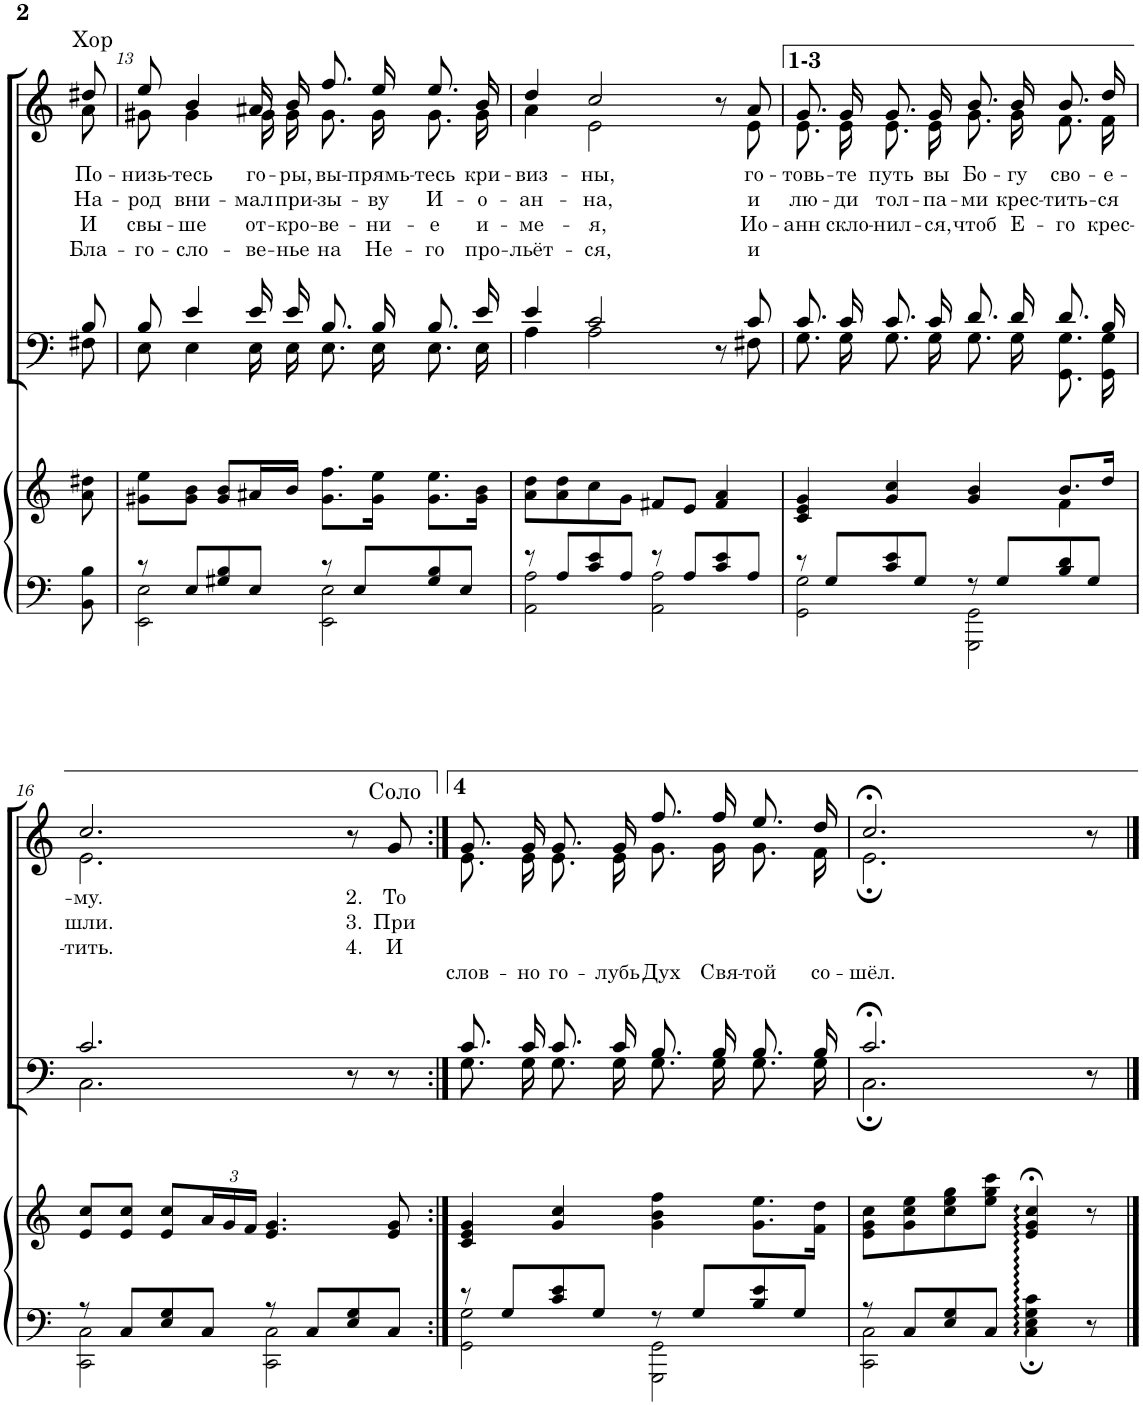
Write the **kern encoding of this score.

**kern	**kern	**kern	**kern	**text	**text	**text	**text	**kern
*part4	*part4	*part3	*part2	*part2	*part2	*part2	*part2	*part1
*staff5	*staff4	*staff3	*staff2	*staff2	*staff2	*staff2	*staff2	*staff1
*I"Фортепиано	*	*I"T.B.	*I"S.A.	*	*	*	*	*I"Тенор
!!LO:PB:g=z
*clefF4	*clefG2	*clefF4	*clefG2	*	*	*	*	*clefGv2
*k[]	*k[]	*k[]	*k[]	*	*	*	*	*k[]
*M4/4	*M4/4	*M4/4	*M4/4	*	*	*	*	*M4/4
*met(c)	*met(c)	*met(c)	*met(c)	*	*	*	*	*met(c)
=12X1	=12X1	=12X1	=12X1	=12X1	=12X1	=12X1	=12X1	=12X1
*	*	*^	*	*	*	*	*	*
!	!	!	!	!LO:TX:a:t=Хор	!	!	!	!	!
!	!	!	!	!	!LO:LY:b	!LO:LY:b	!LO:LY:b	!LO:LY:b	!
*	*	*	*	*^	*	*	*	*	*
8BB\ 8B\	8a\ 8dd#X\	8B/	8F#X\	8dd#X/	8a\	По-	На-	И	Бла-	8r
=13	=13	=13	=13	=13	=13	=13	=13	=13	=13	=13
*^	*	*	*	*	*	*	*	*	*	*
!	!	!	!	!	!	!	!LO:LY:b	!LO:LY:b	!LO:LY:b	!LO:LY:b	!
8r	2EE\ 2E\	8g#X\ 8ee\L	8B/	8E\	8ee/	8g#X\	-низь-	-род	свы-	-го-	1r
!	!	!	!	!	!	!	!LO:LY:b	!LO:LY:b	!LO:LY:b	!LO:LY:b	!
8E/L	.	8g#\ 8b\J	4e/	4E\	4b/	4g#\	-тесь	вни-	-ше	-сло-	.
8G#X/ 8B/	.	8g#/ 8b/L	.	.	.	.	.	.	.	.	.
!	!	!	!	!	!	!	!LO:LY:b	!LO:LY:b	!LO:LY:b	!LO:LY:b	!
8E/J	.	16a#X/L	16e/LL	16E\LL	16a#X/LL	16g#\LL	го-	-мал	от-	-ве-	.
!	!	!	!	!	!	!	!LO:LY:b	!LO:LY:b	!LO:LY:b	!LO:LY:b	!
.	.	16b/JJ	16e/JJ	16E\JJ	16b/JJ	16g#\JJ	-ры,	при-	-кро-	-нье	.
!	!	!	!	!	!	!	!LO:LY:b	!LO:LY:b	!LO:LY:b	!LO:LY:b	!
8r	2EE\ 2E\	8.g#\ 8.ff\L	8.B/L	8.E\L	8.ff/L	8.g#\L	вы-	-зы-	-ве-	на	.
8E/L	.	.	.	.	.	.	.	.	.	.	.
!	!	!	!	!	!	!	!LO:LY:b	!LO:LY:b	!LO:LY:b	!LO:LY:b	!
.	.	16g#\ 16ee\Jk	16B/Jk	16E\Jk	16ee/Jk	16g#\Jk	-прямь-	-ву	-ни-	Не-	.
!	!	!	!	!	!	!	!LO:LY:b	!LO:LY:b	!LO:LY:b	!LO:LY:b	!
8G#/ 8B/	.	8.g#\ 8.ee\L	8.B/L	8.E\L	8.ee/L	8.g#\L	-тесь	И-	-е	-го	.
8E/J	.	.	.	.	.	.	.	.	.	.	.
!	!	!	!	!	!	!	!LO:LY:b	!LO:LY:b	!LO:LY:b	!LO:LY:b	!
.	.	16g#\ 16b\Jk	16e/Jk	16E\Jk	16b/Jk	16g#\Jk	кри-	-о-	и-	про-	.
=14	=14	=14	=14	=14	=14	=14	=14	=14	=14	=14	=14
!	!	!	!	!	!	!	!LO:LY:b	!LO:LY:b	!LO:LY:b	!LO:LY:b	!
8r	2AA\ 2A\	8a\ 8dd\L	4e/	4A\	4dd/	4a\	-виз-	-ан-	-ме-	-льёт-	1r
8A/L	.	8a\ 8dd\	.	.	.	.	.	.	.	.	.
!	!	!	!	!	!	!	!LO:LY:b	!LO:LY:b	!LO:LY:b	!LO:LY:b	!
8c/ 8e/	.	8cc\	2c/	2A\	2cc/	2e\	-ны,	-на,	-я,	-ся,	.
8A/J	.	8g\J	.	.	.	.	.	.	.	.	.
8r	2AA\ 2A\	8f#X/L	.	.	.	.	.	.	.	.	.
8A/L	.	8e/J	.	.	.	.	.	.	.	.	.
8c/ 8e/	.	4f#/ 4a/	8r	8ryy	8r	8ryy	.	.	.	.	.
!	!	!	!	!	!	!	!LO:LY:b	!LO:LY:b	!LO:LY:b	!LO:LY:b	!
8A/J	.	.	8c/	8F#X\	8a/	8e\	го-	и	Ио-	и	.
=15	=15	=15	=15	=15	=15	=15	=15	=15	=15	=15	=15
*	*	*^	*	*	*	*	*	*	*	*	*
!	!	!	!	!	!	!	!	!LO:LY:b	!LO:LY:b	!LO:LY:b	!	!
8r	2GG\ 2G\	4c/ 4e/ 4g/	2.ryy	8.c/L	8.G\L	8.g/L	8.e\L	-товь-	лю-	-анн	.	1r
8G/L	.	.	.	.	.	.	.	.	.	.	.	.
!	!	!	!	!	!	!	!	!LO:LY:b	!LO:LY:b	!LO:LY:b	!	!
.	.	.	.	16c/Jk	16G\Jk	16g/Jk	16e\Jk	-те	-ди	скло-	.	.
!	!	!	!	!	!	!	!	!LO:LY:b	!LO:LY:b	!LO:LY:b	!	!
8c/ 8e/	.	4g/ 4cc/	.	8.c/L	8.G\L	8.g/L	8.e\L	путь	тол-	-нил-	.	.
8G/J	.	.	.	.	.	.	.	.	.	.	.	.
!	!	!	!	!	!	!	!	!LO:LY:b	!LO:LY:b	!LO:LY:b	!	!
.	.	.	.	16c/Jk	16G\Jk	16g/Jk	16e\Jk	вы	-па-	-ся,	.	.
!	!	!	!	!	!	!	!	!LO:LY:b	!LO:LY:b	!LO:LY:b	!	!
8r	2GGG\ 2GG\	4g/ 4b/	.	8.d/L	8.G\L	8.b/L	8.g\L	Бо-	-ми	чтоб	.	.
8G/L	.	.	.	.	.	.	.	.	.	.	.	.
!	!	!	!	!	!	!	!	!LO:LY:b	!LO:LY:b	!LO:LY:b	!	!
.	.	.	.	16d/Jk	16G\Jk	16b/Jk	16g\Jk	-гу	крес-	Е-	.	.
!	!	!	!	!	!	!	!	!LO:LY:b	!LO:LY:b	!LO:LY:b	!	!
8B/ 8d/	.	8.b/L	4f\	8.d/L	8.GG/ 8.G/L	8.b/L	8.f\L	сво-	-тить-	-го	.	.
8G/J	.	.	.	.	.	.	.	.	.	.	.	.
!	!	!	!	!	!	!	!	!LO:LY:b	!LO:LY:b	!LO:LY:b	!	!
.	.	16dd/Jk	.	16B/Jk	16GG/ 16G/Jk	16dd/Jk	16f\Jk	-е-	-ся	крес-	.	.
*	*	*v	*v	*	*	*	*	*	*	*	*	*
!!LO:LB:g=z
=16	=16	=16	=16	=16	=16	=16	=16	=16	=16	=16	=16
!	!	!	!	!	!	!	!LO:LY:b	!LO:LY:b	!LO:LY:b	!	!
8r	2CC\ 2C\	8e/ 8cc/L	2.c/	2.C\	2.cc/	2.e\	-му.	шли.	-тить.	.	1r
8C/L	.	8e/ 8cc/J	.	.	.	.	.	.	.	.	.
8E/ 8G/	.	8e/ 8cc/L	.	.	.	.	.	.	.	.	.
*	*	*Xbrackettup	*	*	*	*	*	*	*	*	*
8C/J	.	24a/L	.	.	.	.	.	.	.	.	.
.	.	24g/	.	.	.	.	.	.	.	.	.
.	.	24f/JJ	.	.	.	.	.	.	.	.	.
8r	2CC\ 2C\	4.e/ 4.g/	.	.	.	.	.	.	.	.	.
8C/L	.	.	.	.	.	.	.	.	.	.	.
!	!	!	!	!	!	!	!LO:LY:b	!LO:LY:b	!LO:LY:b	!	!
8E/ 8G/	.	.	8r	8ryy	8r	8ryy	2.	3.	4.	.	.
!	!	!	!	!	!LO:TX:a:t=Соло	!	!	!	!	!	!
!	!	!	!	!	!	!	!LO:LY:b	!LO:LY:b	!LO:LY:b	!	!
8C/J	.	8e/ 8g/	8r	8ryy	8g/	8ryy	То	При	И	.	.
=17:|!	=17:|!	=17:|!	=17:|!	=17:|!	=17:|!	=17:|!	=17:|!	=17:|!	=17:|!	=17:|!	=17:|!
!	!	!	!	!	!	!	!	!	!	!LO:LY:b	!
8r	2GG\ 2G\	4c/ 4e/ 4g/	8.c/L	8.G\L	8.g/L	8.e\L	.	.	.	слов-	1r
8G/L	.	.	.	.	.	.	.	.	.	.	.
!	!	!	!	!	!	!	!	!	!	!LO:LY:b	!
.	.	.	16c/Jk	16G\Jk	16g/Jk	16e\Jk	.	.	.	-но	.
!	!	!	!	!	!	!	!	!	!	!LO:LY:b	!
8c/ 8e/	.	4g/ 4cc/	8.c/L	8.G\L	8.g/L	8.e\L	.	.	.	го-	.
8G/J	.	.	.	.	.	.	.	.	.	.	.
!	!	!	!	!	!	!	!	!	!	!LO:LY:b	!
.	.	.	16c/Jk	16G\Jk	16g/Jk	16e\Jk	.	.	.	-лубь	.
!	!	!	!	!	!	!	!	!	!	!LO:LY:b	!
8r	2GGG\ 2GG\	4g\ 4b\ 4ff\	8.B/L	8.G\L	8.ff/L	8.g\L	.	.	.	Дух	.
8G/L	.	.	.	.	.	.	.	.	.	.	.
!	!	!	!	!	!	!	!	!	!	!LO:LY:b	!
.	.	.	16B/Jk	16G\Jk	16ff/Jk	16g\Jk	.	.	.	Свя-	.
!	!	!	!	!	!	!	!	!	!	!LO:LY:b	!
8B/ 8e/	.	8.g\ 8.ee\L	8.B/L	8.G\L	8.ee/L	8.g\L	.	.	.	-той	.
8G/J	.	.	.	.	.	.	.	.	.	.	.
!	!	!	!	!	!	!	!	!	!	!LO:LY:b	!
.	.	16f\ 16dd\Jk	16B/Jk	16G\Jk	16dd/Jk	16f\Jk	.	.	.	со-	.
=18	=18	=18	=18	=18	=18	=18	=18	=18	=18	=18	=18
!	!	!	!	!	!	!	!	!	!	!LO:LY:b	!
8r	2CC\ 2C\	8e\ 8g\ 8cc\L	2.c;</	2.C;\	2.cc;</	2.e;\	.	.	.	-шёл.	1r
8C/L	.	8g\ 8cc\ 8ee\	.	.	.	.	.	.	.	.	.
8E/ 8G/	.	8cc\ 8ee\ 8gg\	.	.	.	.	.	.	.	.	.
8C/J	.	8ee\ 8gg\ 8ccc\J	.	.	.	.	.	.	.	.	.
4C\::; 4E\::; 4G\::; 4c\::;	8ryy	4e/::;< 4g/::;< 4cc/::;<	.	.	.	.	.	.	.	.	.
.	4.ryy	.	.	.	.	.	.	.	.	.	.
8r	.	8r	8r	8ryy	8r	8ryy	.	.	.	.	.
8ryy	.	8ryy	8ryy	8ryy	8ryy	8ryy	.	.	.	.	.
*	*	*	*v	*v	*	*	*	*	*	*	*
*v	*v	*	*	*v	*v	*	*	*	*	*
==	==	==	==	==	==	==	==	==
*-	*-	*-	*-	*-	*-	*-	*-	*-
